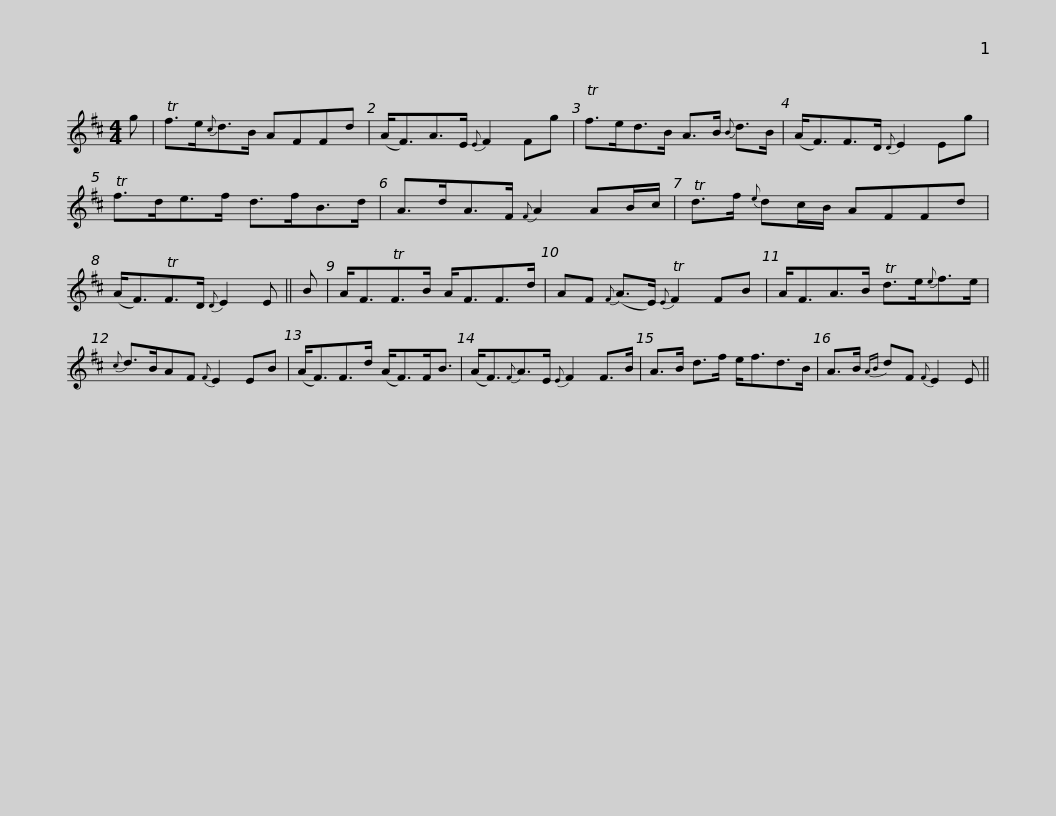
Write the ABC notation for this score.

X:1
L:1/8
M:4/4
I:linebreak $
K:D
V:1 treble
V:1
 g | Tf>e{c}d>B AFFd | (A<F)A>E{E} F2 Fg | Tf>ed>B A>B{B} d>B | (A<F)F>D{D} E2 Eg |$ %5
 Tf>de>f d>fB>d | A>dA>F{F} A2 AB/c/ | Td>f{e} dc/B/ AFFd | (A<F)TF>D{D} E2 E || B |$ %10
 A<FTF>B A<FF>d | AF{F} (A>E){E} TF2 FB | A<FA>B Td>e{e}f>e |{c} d>BAF{F} E2 EB |$ (A<F)F>d (A<F)F<B | %15
 (A<F){F}A>E{E} F2 F>B | A>B d>f e<fd>B | A>B{AB} dF{F} E2 E || %18
